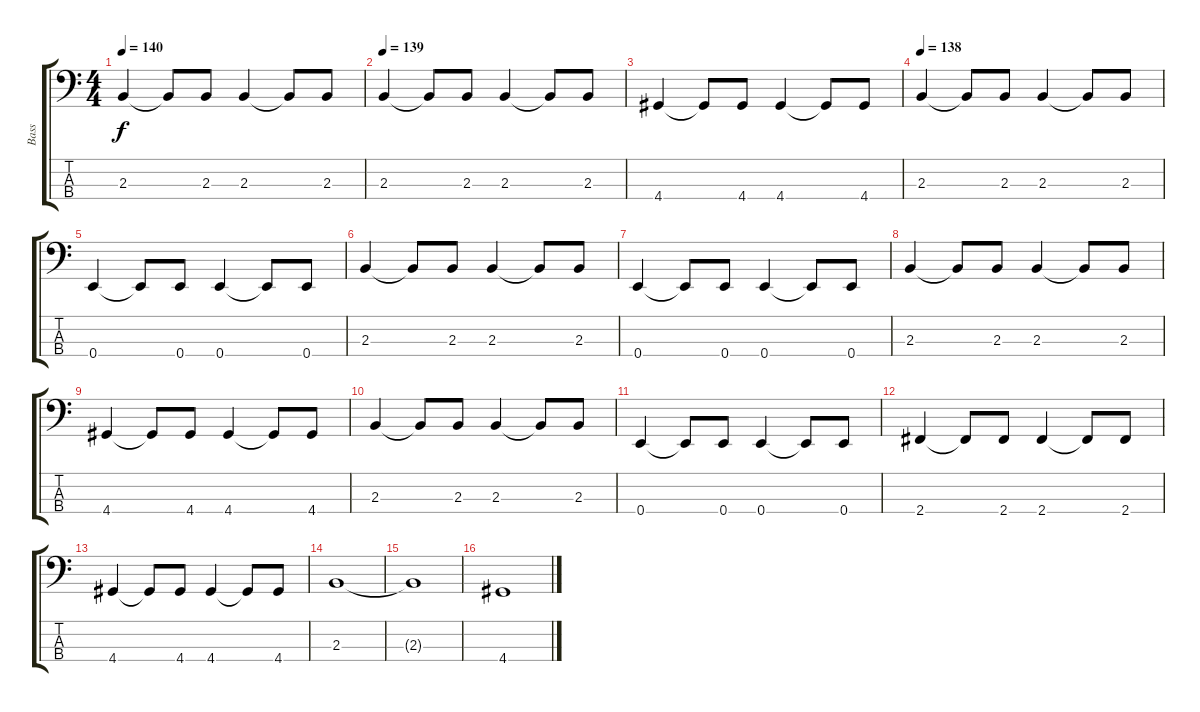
\track ("Bass" "Bass") {instrument electricbassfinger}
\staff {score tabs}
\tuning (G2 D2 A1 E1) {hide}
\ts (4 4)
\tempo 140
\clef f4
\ks c
2.3.4{dy f} 2.3{t}.8 2.3.8 2.3.4 2.3{t}.8 2.3.8 |
\tempo 139
2.3.4 2.3{t}.8 2.3.8 2.3.4 2.3{t}.8 2.3.8 |
4.4.4 4.4{t}.8 4.4.8 4.4.4 4.4{t}.8 4.4.8 |
\tempo 138
2.3.4 2.3{t}.8 2.3.8 2.3.4 2.3{t}.8 2.3.8 |
0.4.4 0.4{t}.8 0.4.8 0.4.4 0.4{t}.8 0.4.8 |
2.3.4 2.3{t}.8 2.3.8 2.3.4 2.3{t}.8 2.3.8 |
0.4.4 0.4{t}.8 0.4.8 0.4.4 0.4{t}.8 0.4.8 |
2.3.4 2.3{t}.8 2.3.8 2.3.4 2.3{t}.8 2.3.8 |
4.4.4 4.4{t}.8 4.4.8 4.4.4 4.4{t}.8 4.4.8 |
2.3.4 2.3{t}.8 2.3.8 2.3.4 2.3{t}.8 2.3.8 |
0.4.4 0.4{t}.8 0.4.8 0.4.4 0.4{t}.8 0.4.8 |
2.4.4 2.4{t}.8 2.4.8 2.4.4 2.4{t}.8 2.4.8 |
4.4.4 4.4{t}.8 4.4.8 4.4.4 4.4{t}.8 4.4.8 |
2.3.1 |
2.3{t}.1 |
4.4.1
